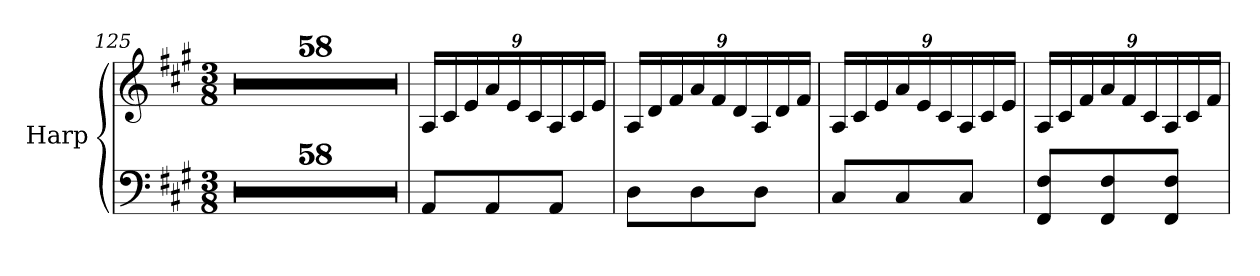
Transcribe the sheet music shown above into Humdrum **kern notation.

**kern	**kern
*part1	*part1
*staff2	*staff1
*I"Harp	*
*I'Hrp.	*
*clefF4	*clefG2
*k[f#c#g#]	*k[f#c#g#]
*M3/8	*M3/8
=125	=125
4.r	4.r
=126	=126
4.r	4.r
=127	=127
4.r	4.r
=128	=128
4.r	4.r
=129	=129
4.r	4.r
=130	=130
4.r	4.r
=131	=131
4.r	4.r
=132	=132
4.r	4.r
=133	=133
4.r	4.r
=134	=134
4.r	4.r
=135	=135
4.r	4.r
=136	=136
4.r	4.r
=137	=137
4.r	4.r
=138	=138
4.r	4.r
=139	=139
4.r	4.r
=140	=140
4.r	4.r
=141	=141
4.r	4.r
=142	=142
4.r	4.r
=143	=143
4.r	4.r
=144	=144
4.r	4.r
=145	=145
4.r	4.r
=146	=146
4.r	4.r
=147	=147
4.r	4.r
=148	=148
4.r	4.r
=149	=149
4.r	4.r
=150	=150
4.r	4.r
=151	=151
4.r	4.r
=152	=152
4.r	4.r
=153	=153
4.r	4.r
=154	=154
4.r	4.r
=155	=155
4.r	4.r
=156	=156
4.r	4.r
=157	=157
4.r	4.r
=158	=158
4.r	4.r
=159	=159
4.r	4.r
!!LO:REH:place=s1:B:fs=14:t=27
=160	=160
4.r	4.r
=161	=161
4.r	4.r
=162	=162
4.r	4.r
=163	=163
4.r	4.r
=164	=164
4.r	4.r
=165	=165
4.r	4.r
=166	=166
4.r	4.r
=167	=167
4.r	4.r
=168	=168
4.r	4.r
=169	=169
4.r	4.r
=170	=170
4.r	4.r
=171	=171
4.r	4.r
=172	=172
4.r	4.r
=173	=173
4.r	4.r
!!LO:REH:place=s1:B:fs=14:t=28
=174	=174
4.r	4.r
=175	=175
4.r	4.r
=176	=176
4.r	4.r
=177	=177
4.r	4.r
=178	=178
4.r	4.r
=179	=179
4.r	4.r
=180	=180
4.r	4.r
=181	=181
4.r	4.r
=182	=182
4.r	4.r
=183	=183
*	*Xbrackettup
8AA/L	24A/LL
.	24c#/
.	24e/
8AA/	24a/
.	24e/
.	24c#/
8AA/J	24A/
.	24c#/
.	24e/JJ
=184	=184
8D\L	24A/LL
.	24d/
.	24f#/
8D\	24a/
.	24f#/
.	24d/
8D\J	24A/
.	24d/
.	24f#/JJ
=185	=185
8C#/L	24A/LL
.	24c#/
.	24e/
8C#/	24a/
.	24e/
.	24c#/
8C#/J	24A/
.	24c#/
.	24e/JJ
=186	=186
8FF#/ 8F#/L	24A/LL
.	24c#/
.	24f#/
8FF#/ 8F#/	24a/
.	24f#/
.	24c#/
8FF#/ 8F#/J	24A/
.	24c#/
.	24f#/JJ
=	=
*-	*-
